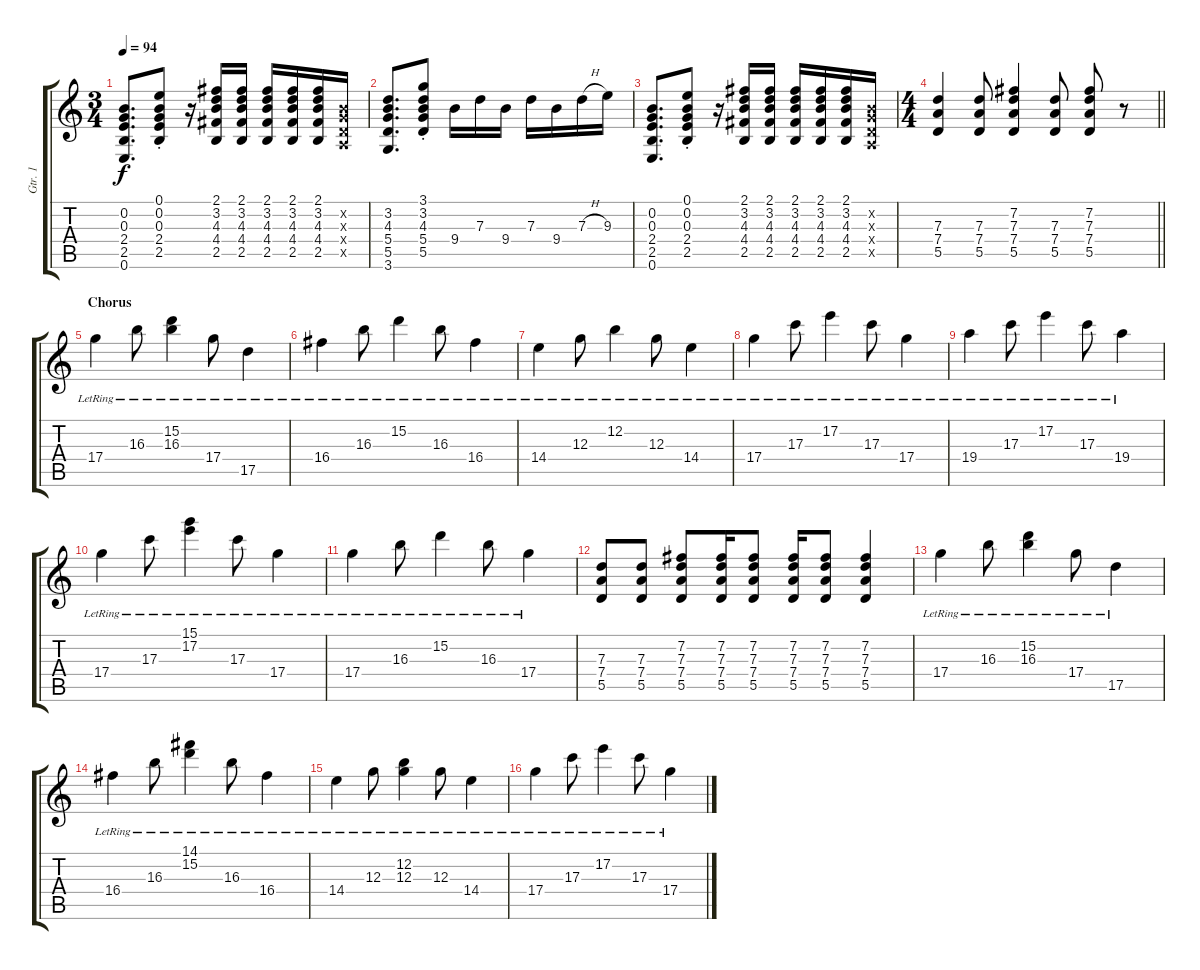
\track ("Gtr. 1" "Gtr. 1") {instrument electricguitarclean}
\staff {score tabs}
\tuning (E4 B3 G3 D3 A2 E2) {hide}
\ts (3 4)
\tempo 94
\clef g2
\ks c
(0.2 0.3 2.4 2.5 0.6).8{d dy f} (0.1{st} 0.2{st} 0.3{st} 2.4{st} 2.5{st}).8 r.16 (2.1 3.2 4.3 4.4 2.5).16 (2.1 3.2 4.3 4.4 2.5).16 (2.1 3.2 4.3 4.4 2.5).16 (2.1 3.2 4.3 4.4 2.5).16 (2.1 3.2 4.3 4.4 2.5).16 (0.2{x} 0.3{x} 0.4{x} 0.5{x}).16 |
(3.2 4.3 5.4 5.5 3.6).8{d} (3.1{st} 3.2{st} 4.3{st} 5.4{st} 5.5{st}).8 9.4.16 7.3.16 9.4.16 7.3.16 9.4.16 7.3{h}.16 9.3.16 |
(0.2 0.3 2.4 2.5 0.6).8{d} (0.1{st} 0.2{st} 0.3{st} 2.4{st} 2.5{st}).8 r.16 (2.1 3.2 4.3 4.4 2.5).16 (2.1 3.2 4.3 4.4 2.5).16 (2.1 3.2 4.3 4.4 2.5).16 (2.1 3.2 4.3 4.4 2.5).16 (2.1 3.2 4.3 4.4 2.5).16 (0.2{x} 0.3{x} 0.4{x} 0.5{x}).16 |
\ts (4 4)
\barLineRight lightlight
(7.3 7.4 5.5).4 (7.3 7.4 5.5).8 (7.2 7.3 7.4 5.5).4 (7.3 7.4 5.5).8 (7.2 7.3 7.4 5.5).8 r.8 |
\section ("" "Chorus")
17.4{lr}.4 16.3{lr}.8 (15.2{lr} 16.3{lr}).4 17.4{lr}.8 17.5{lr}.4 |
16.4{lr}.4 16.3{lr}.8 15.2{lr}.4 16.3{lr}.8 16.4{lr}.4 |
14.4{lr}.4 12.3{lr}.8 12.2{lr}.4 12.3{lr}.8 14.4{lr}.4 |
17.4{lr}.4 17.3{lr}.8 17.2{lr}.4 17.3{lr}.8 17.4{lr}.4 |
19.4{lr}.4 17.3{lr}.8 17.2{lr}.4 17.3{lr}.8 19.4{lr}.4 |
17.4{lr}.4 17.3{lr}.8 (15.1{lr} 17.2{lr}).4 17.3{lr}.8 17.4{lr}.4 |
17.4{lr}.4 16.3{lr}.8 15.2{lr}.4 16.3{lr}.8 17.4{lr}.4 |
(7.3 7.4 5.5).8 (7.3 7.4 5.5).8 (7.2 7.3 7.4 5.5).8 (7.2 7.3 7.4 5.5).16 (7.2 7.3 7.4 5.5).8 (7.2 7.3 7.4 5.5).16 (7.2 7.3 7.4 5.5).8 (7.2 7.3 7.4 5.5).4 |
17.4{lr}.4 16.3{lr}.8 (15.2{lr} 16.3{lr}).4 17.4{lr}.8 17.5{lr}.4 |
16.4{lr}.4 16.3{lr}.8 (14.1{lr} 15.2{lr}).4 16.3{lr}.8 16.4{lr}.4 |
14.4{lr}.4 12.3{lr}.8 (12.2{lr} 12.3).4 12.3{lr}.8 14.4{lr}.4 |
17.4{lr}.4 17.3{lr}.8 17.2{lr}.4 17.3{lr}.8 17.4{lr}.4
